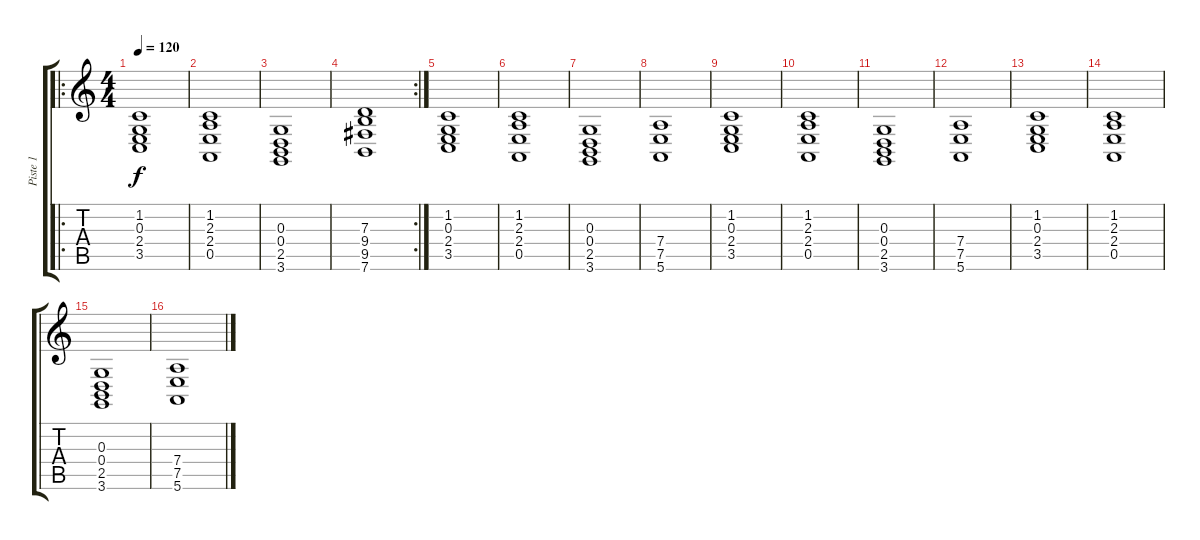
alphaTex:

\track ("Piste 1" "Piste 1") {instrument stringensemble1}
\staff {score tabs}
\tuning (E4 B3 G3 D3 A2 E2) {hide}
\ro
\ts (4 4)
\tempo 120
\clef g2
\ks c
(1.2 0.3 2.4 3.5).1{dy f instrument stringensemble1} |
(1.2 2.3 2.4 0.5).1 |
(0.3 0.4 2.5 3.6).1 |
\rc 2
(7.3 9.4 9.5 7.6).1 |
(1.2 0.3 2.4 3.5).1 |
(1.2 2.3 2.4 0.5).1 |
(0.3 0.4 2.5 3.6).1 |
(7.4 7.5 5.6).1 |
(1.2 0.3 2.4 3.5).1 |
(1.2 2.3 2.4 0.5).1 |
(0.3 0.4 2.5 3.6).1 |
(7.4 7.5 5.6).1 |
(1.2 0.3 2.4 3.5).1 |
(1.2 2.3 2.4 0.5).1 |
(0.3 0.4 2.5 3.6).1 |
(7.4 7.5 5.6).1
